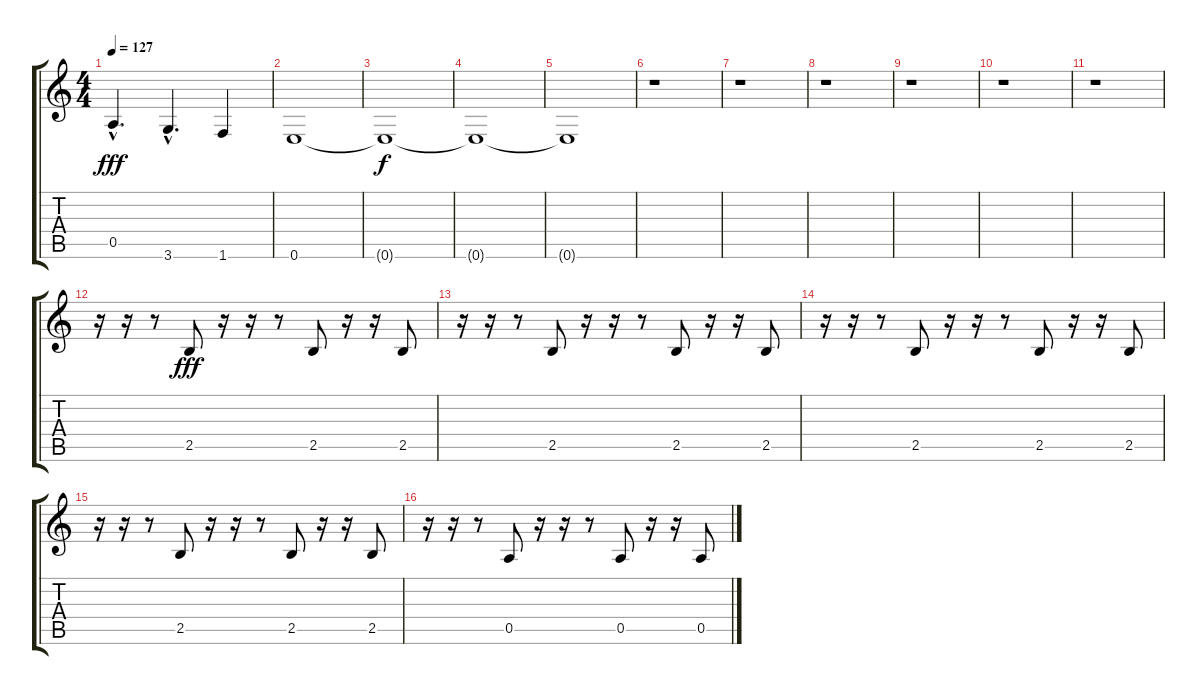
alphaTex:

\track "" {instrument acousticbass}
\staff {score tabs}
\tuning (E4 B3 G3 D3 A2 E2) {hide}
\ts (4 4)
\tempo 127
\clef g2
\ks c
0.5{hac}.4{d dy fff} 3.6{hac}.4{d} 1.6.4 |
0.6.1 |
0.6{t}.1{dy f} |
0.6{t}.1 |
0.6{t}.1 |
r.1 |
r.1 |
r.1 |
r.1 |
r.1 |
r.1 |
r.16{instrument acousticbass} r.16 r.8 2.5.8{dy fff} r.16 r.16 r.8 2.5.8 r.16 r.16 2.5.8 |
r.16 r.16 r.8 2.5.8 r.16 r.16 r.8 2.5.8 r.16 r.16 2.5.8 |
r.16 r.16 r.8 2.5.8 r.16 r.16 r.8 2.5.8 r.16 r.16 2.5.8 |
r.16 r.16 r.8 2.5.8 r.16 r.16 r.8 2.5.8 r.16 r.16 2.5.8 |
r.16 r.16 r.8 0.5.8 r.16 r.16 r.8 0.5.8 r.16 r.16 0.5.8
